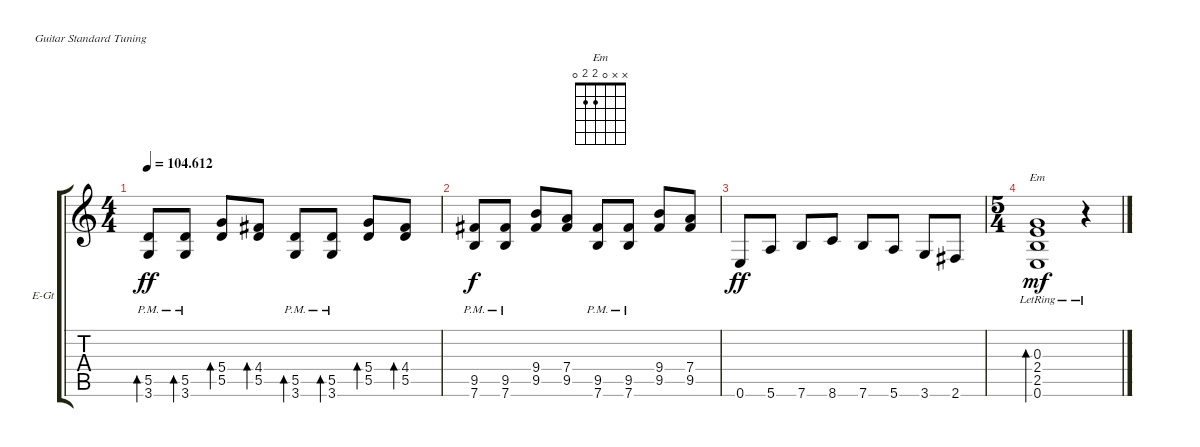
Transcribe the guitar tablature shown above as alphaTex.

\defaultSystemsLayout 4
\bracketExtendMode groupsimilarinstruments
\firstSystemTrackNameOrientation horizontal
\otherSystemsTrackNameOrientation horizontal
\track ("Electric Guitar" "E-Gt") {instrument overdrivenguitar}
\staff {score tabs}
\tuning (E4 B3 G3 D3 A2 E2)
\chord ("Em" x x 0 2 2 0)
\ts (4 4)
\tempo
104.612
\accidentals auto
\clef g2
\ottava regular
\simile none
\ks c
(3.6{pm} 5.5{pm}).8{bd 30 dy ff} (3.6{pm} 5.5{pm}).8{bd 30} (5.5 5.4).8{bd 30} (5.5 4.4).8{bd 30} (3.6{pm} 5.5{pm}).8{bd 30} (3.6{pm} 5.5{pm}).8{bd 30} (5.5 5.4).8{bd 30} (5.5 4.4).8{bd 30} |
(7.6{pm} 9.5{pm}).8{dy f} (7.6{pm} 9.5{pm}).8 (9.4 9.5).8 (9.5 7.4).8 (7.6{pm} 9.5{pm}).8 (7.6{pm} 9.5{pm}).8 (9.4 9.5).8 (9.5 7.4).8 |
0.6.8{dy ff} 5.6.8 7.6.8 8.6.8 7.6.8 5.6.8 3.6.8 2.6.8 |
\ts (5 4)
(0.6{lr} 2.5{lr} 2.4{lr} 0.3{lr}).1{bd 377 ch "Em" dy mf} r.4
